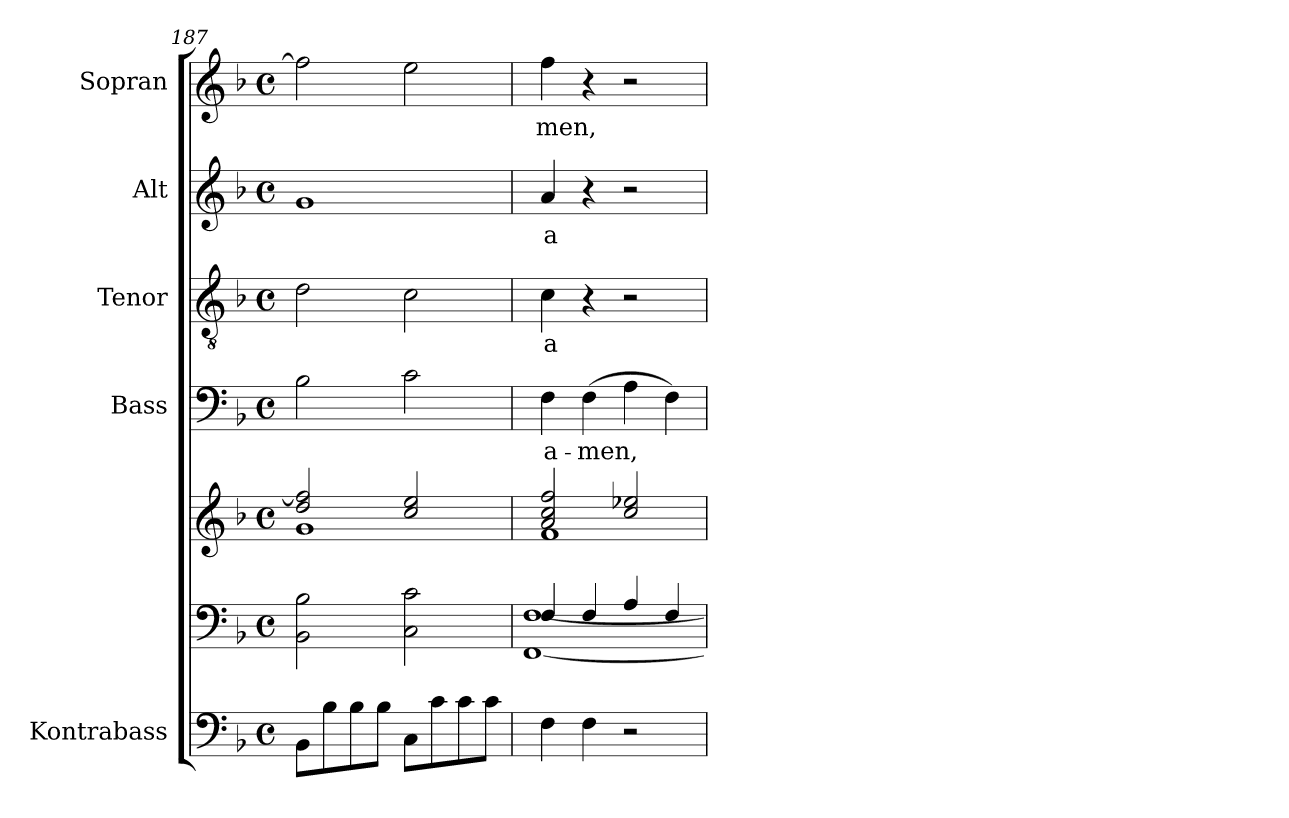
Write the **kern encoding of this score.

**kern	**kern	**kern	**kern	**text	**kern	**text	**kern	**text	**kern	**text
*part6	*part5	*part5	*part4	*part4	*part3	*part3	*part2	*part2	*part1	*part1
*staff7	*staff6	*staff5	*staff4	*staff4	*staff3	*staff3	*staff2	*staff2	*staff1	*staff1
*I"Kontrabass	*	*	*I"Bass	*	*I"Tenor	*	*I"Alt	*	*I"Sopran	*
*I'Kb.	*	*	*I'B.	*	*I'T.	*	*I'A.	*	*I'S.	*
*clefF4	*clefF4	*clefG2	*clefF4	*	*clefGv2	*	*clefG2	*	*clefG2	*
*ITrd7c12	*	*	*	*	*	*	*	*	*	*
*k[b-]	*k[b-]	*k[b-]	*k[b-]	*	*k[b-]	*	*k[b-]	*	*k[b-]	*
*F:	*F:	*F:	*F:	*	*F:	*	*F:	*	*F:	*
*M4/4	*M4/4	*M4/4	*M4/4	*	*M4/4	*	*M4/4	*	*M4/4	*
*met(c)	*met(c)	*met(c)	*met(c)	*	*met(c)	*	*met(c)	*	*met(c)	*
=187	=187	=187	=187	=187	=187	=187	=187	=187	=187	=187
*	*	*^	*	*	*	*	*	*	*	*
8BBB-\L	2BB-\ 2B-\	2dd/ 2ff/]	1g	2B-\	.	2d\	.	1g	.	2ff\]	.
8BB-\	.	.	.	.	.	.	.	.	.	.	.
8BB-\	.	.	.	.	.	.	.	.	.	.	.
8BB-\J	.	.	.	.	.	.	.	.	.	.	.
8CC\L	2C\ 2c\	2cc/ 2ee/	.	2c\	.	2c\	.	.	.	2ee\	.
8C\	.	.	.	.	.	.	.	.	.	.	.
8C\	.	.	.	.	.	.	.	.	.	.	.
8C\J	.	.	.	.	.	.	.	.	.	.	.
=188	=188	=188	=188	=188	=188	=188	=188	=188	=188	=188	=188
*	*^	*	*	*	*	*	*	*	*	*	*
!	!	!	!	!	!	!LO:LY:b	!	!LO:LY:b	!	!LO:LY:b	!	!LO:LY:b
4FF\	4F/	[<1FF [<1F	2a/ 2cc/ 2ff/	1f	4F\	a-	4c\	a-	4a/	a-	4ff\	-men,
!	!	!	!	!	!	!LO:LY:b	!	!	!	!	!	!
4FF\	4F/	.	.	.	(>4F\	-men,	4r	.	4r	.	4r	.
2r	4A/	.	2cc/ 2ee-X/	.	4A\	.	2r	.	2r	.	2r	.
.	4F/	.	.	.	4F\)	.	.	.	.	.	.	.
*	*v	*v	*	*	*	*	*	*	*	*	*	*
*	*	*v	*v	*	*	*	*	*	*	*	*
=	=	=	=	=	=	=	=	=	=	=
*-	*-	*-	*-	*-	*-	*-	*-	*-	*-	*-
